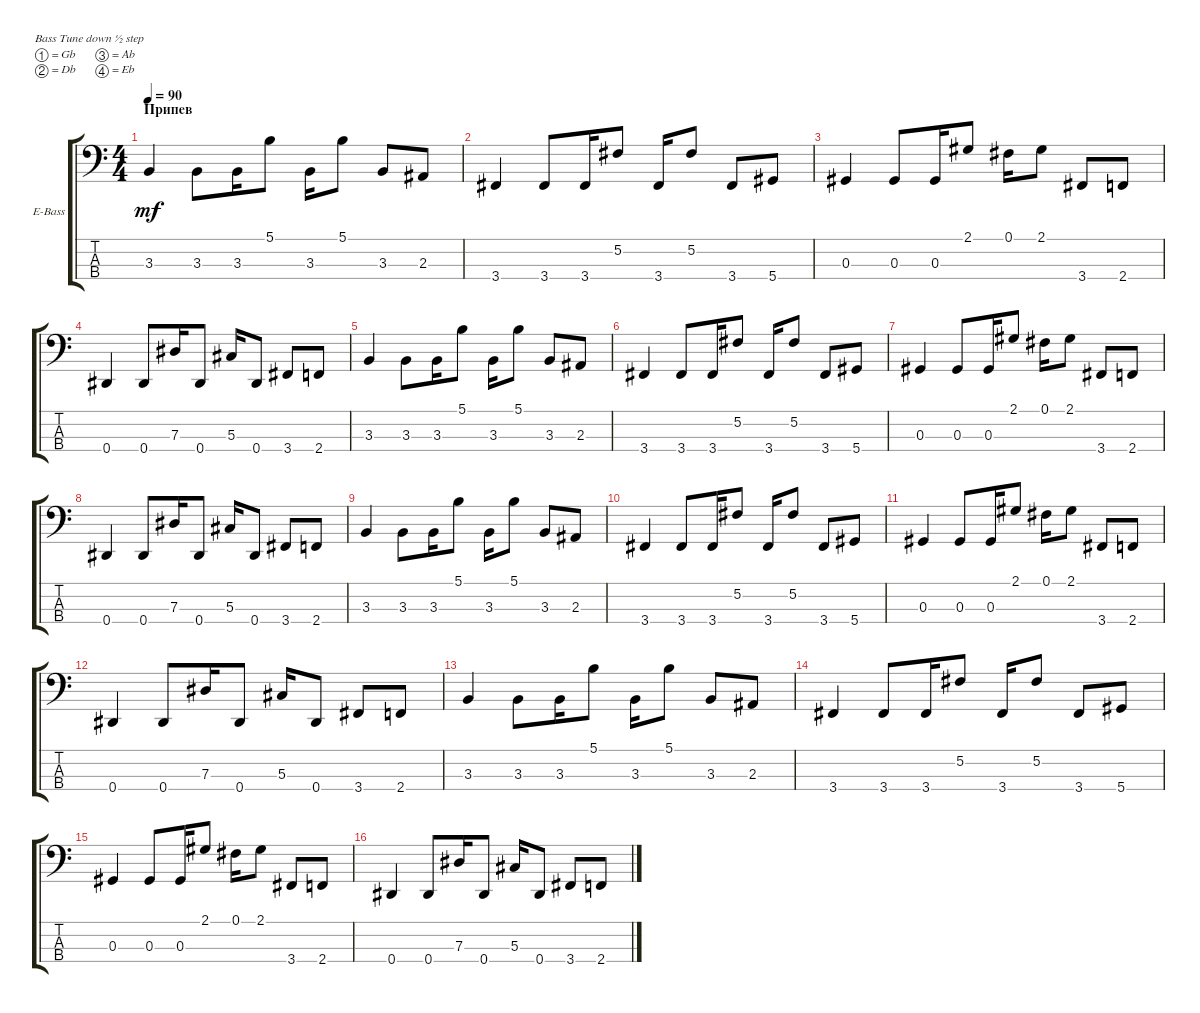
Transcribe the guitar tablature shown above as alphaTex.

\bracketExtendMode groupsimilarinstruments
\firstSystemTrackNameOrientation horizontal
\otherSystemsTrackNameOrientation horizontal
\track ("Electric Bass" "E-Bass") {instrument electricbassfinger}
\staff {score tabs}
\tuning (Gb2 Db2 Ab1 Eb1)
\ts (4 4)
\section ("" "Припев")
\tempo 90
\clef f4
\ks c
3.3.4{dy mf} 3.3.8 3.3.16 5.1.8 3.3.16 5.1.8 3.3.8 2.3.8 |
3.4.4 3.4.8 3.4.16 5.2.8 3.4.16 5.2.8 3.4.8 5.4.8 |
0.3.4 0.3.8 0.3.16 2.1.8 0.1.16 2.1.8 3.4.8 2.4.8 |
0.4.4 0.4.8 7.3.16 0.4.8 5.3.16 0.4.8 3.4.8 2.4.8 |
3.3.4 3.3.8 3.3.16 5.1.8 3.3.16 5.1.8 3.3.8 2.3.8 |
3.4.4 3.4.8 3.4.16 5.2.8 3.4.16 5.2.8 3.4.8 5.4.8 |
0.3.4 0.3.8 0.3.16 2.1.8 0.1.16 2.1.8 3.4.8 2.4.8 |
0.4.4 0.4.8 7.3.16 0.4.8 5.3.16 0.4.8 3.4.8 2.4.8 |
3.3.4 3.3.8 3.3.16 5.1.8 3.3.16 5.1.8 3.3.8 2.3.8 |
3.4.4 3.4.8 3.4.16 5.2.8 3.4.16 5.2.8 3.4.8 5.4.8 |
0.3.4 0.3.8 0.3.16 2.1.8 0.1.16 2.1.8 3.4.8 2.4.8 |
0.4.4 0.4.8 7.3.16 0.4.8 5.3.16 0.4.8 3.4.8 2.4.8 |
3.3.4 3.3.8 3.3.16 5.1.8 3.3.16 5.1.8 3.3.8 2.3.8 |
3.4.4 3.4.8 3.4.16 5.2.8 3.4.16 5.2.8 3.4.8 5.4.8 |
0.3.4 0.3.8 0.3.16 2.1.8 0.1.16 2.1.8 3.4.8 2.4.8 |
0.4.4 0.4.8 7.3.16 0.4.8 5.3.16 0.4.8 3.4.8 2.4.8
